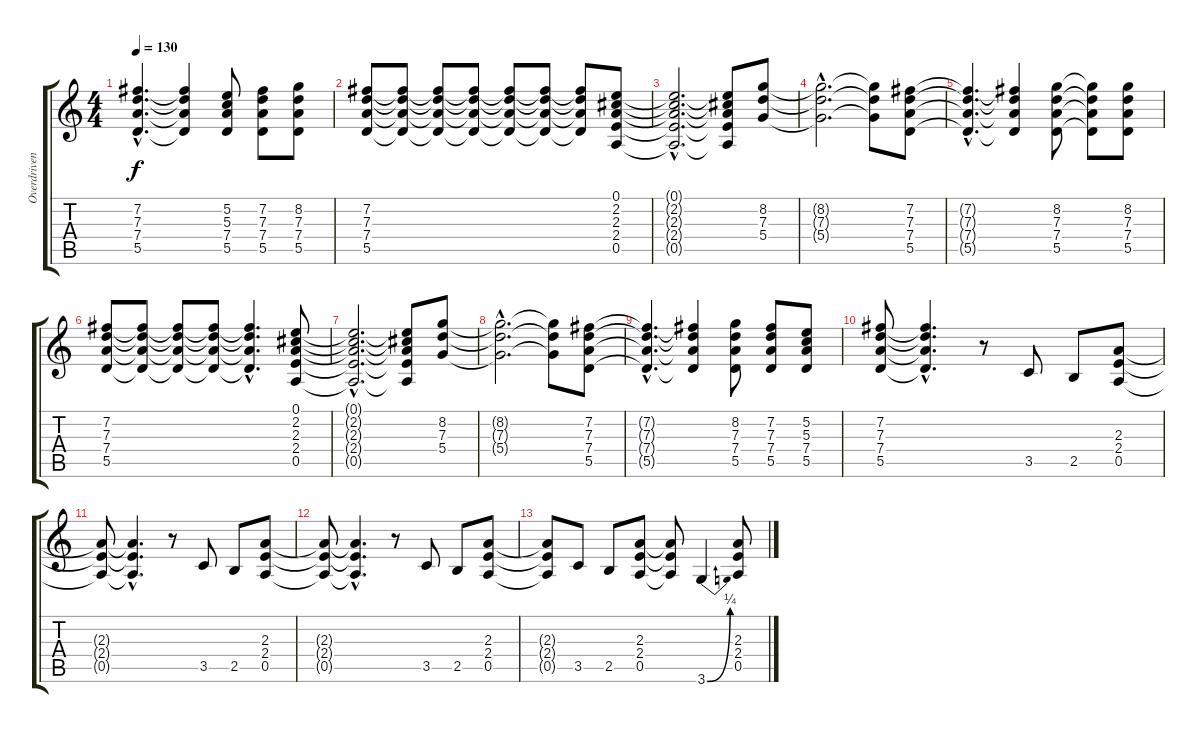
\track ("Overdriven Guitar" "Overdriven") {instrument overdrivenguitar}
\staff {score tabs}
\tuning (E4 B3 G3 D3 A2 E2) {hide}
\ts (4 4)
\tempo 130
\clef g2
\ks c
(7.2{hac t} 7.3{hac t} 7.4{hac t} 5.5{hac t}).4{d dy f} (7.2{t} 7.3{t} 7.4{t} 5.5{t}).4 (5.2 5.3 7.4 5.5).8 (7.2 7.3 7.4 5.5).8 (8.2 7.3 7.4 5.5).8 |
(7.2 7.3 7.4 5.5).8 (7.2{t} 7.3{t} 7.4{t} 5.5{t}).8 (7.2{t} 7.3{t} 7.4{t} 5.5{t}).8 (7.2{t} 7.3{t} 7.4{t} 5.5{t}).8 (7.2{t} 7.3{t} 7.4{t} 5.5{t}).8 (7.2{t} 7.3{t} 7.4{t} 5.5{t}).8 (7.2{t} 7.3{t} 7.4{t} 5.5{t}).8 (0.1 2.2 2.3 2.4 0.5).8 |
(0.1{hac t} 2.2{hac t} 2.3{hac t} 2.4{hac t} 0.5{hac t}).2{d} (0.1{t} 2.2{t} 2.3{t} 2.4{t} 0.5{t}).8 (8.2 7.3 5.4).8 |
(8.2{hac t} 7.3{hac t} 5.4{hac t}).2{d} (8.2{t} 7.3{t} 5.4{t}).8 (7.2 7.3 7.4 5.5).8 |
(7.2{hac t} 7.3{hac t} 7.4{hac t} 5.5{hac t}).4{d} (7.2{t} 7.3{t} 7.4{t} 5.5{t}).4 (8.2 7.3 7.4 5.5).8 (8.2{t} 7.3{t} 7.4{t} 5.5{t}).8 (8.2 7.3 7.4 5.5).8 |
(7.2 7.3 7.4 5.5).8 (7.2{t} 7.3{t} 7.4{t} 5.5{t}).8 (7.2{t} 7.3{t} 7.4{t} 5.5{t}).8 (7.2{t} 7.3{t} 7.4{t} 5.5{t}).8 (7.2{hac t} 7.3{hac t} 7.4{hac t} 5.5{hac t}).4{d} (0.1 2.2 2.3 2.4 0.5).8 |
(0.1{hac t} 2.2{hac t} 2.3{hac t} 2.4{hac t} 0.5{hac t}).2{d} (0.1{t} 2.2{t} 2.3{t} 2.4{t} 0.5{t}).8 (8.2 7.3 5.4).8 |
(8.2{hac t} 7.3{hac t} 5.4{hac t}).2{d} (8.2{t} 7.3{t} 5.4{t}).8 (7.2 7.3 7.4 5.5).8 |
(7.2{hac t} 7.3{hac t} 7.4{hac t} 5.5{hac t}).4{d} (7.2{t} 7.3{t} 7.4{t} 5.5{t}).4 (8.2 7.3 7.4 5.5).8 (7.2 7.3 7.4 5.5).8 (5.2 5.3 7.4 5.5).8 |
(7.2 7.3 7.4 5.5).8 (7.2{hac t} 7.3{hac t} 7.4{hac t} 5.5{hac t}).4{d} r.8 3.5.8 2.5.8 (2.3 2.4 0.5).8 |
(2.3{t} 2.4{t} 0.5{t}).8 (2.3{hac t} 2.4{hac t} 0.5{hac t}).4{d} r.8 3.5.8 2.5.8 (2.3 2.4 0.5).8 |
(2.3{t} 2.4{t} 0.5{t}).8 (2.3{hac t} 2.4{hac t} 0.5{hac t}).4{d} r.8 3.5.8 2.5.8 (2.3 2.4 0.5).8 |
(2.3{t} 2.4{t} 0.5{t}).8 3.5.8 2.5.8 (2.3 2.4 0.5).8 (2.3{t} 2.4{t} 0.5{t}).8 3.6{be (bend 0 0 60 1)}.4 (2.3 2.4 0.5).8
